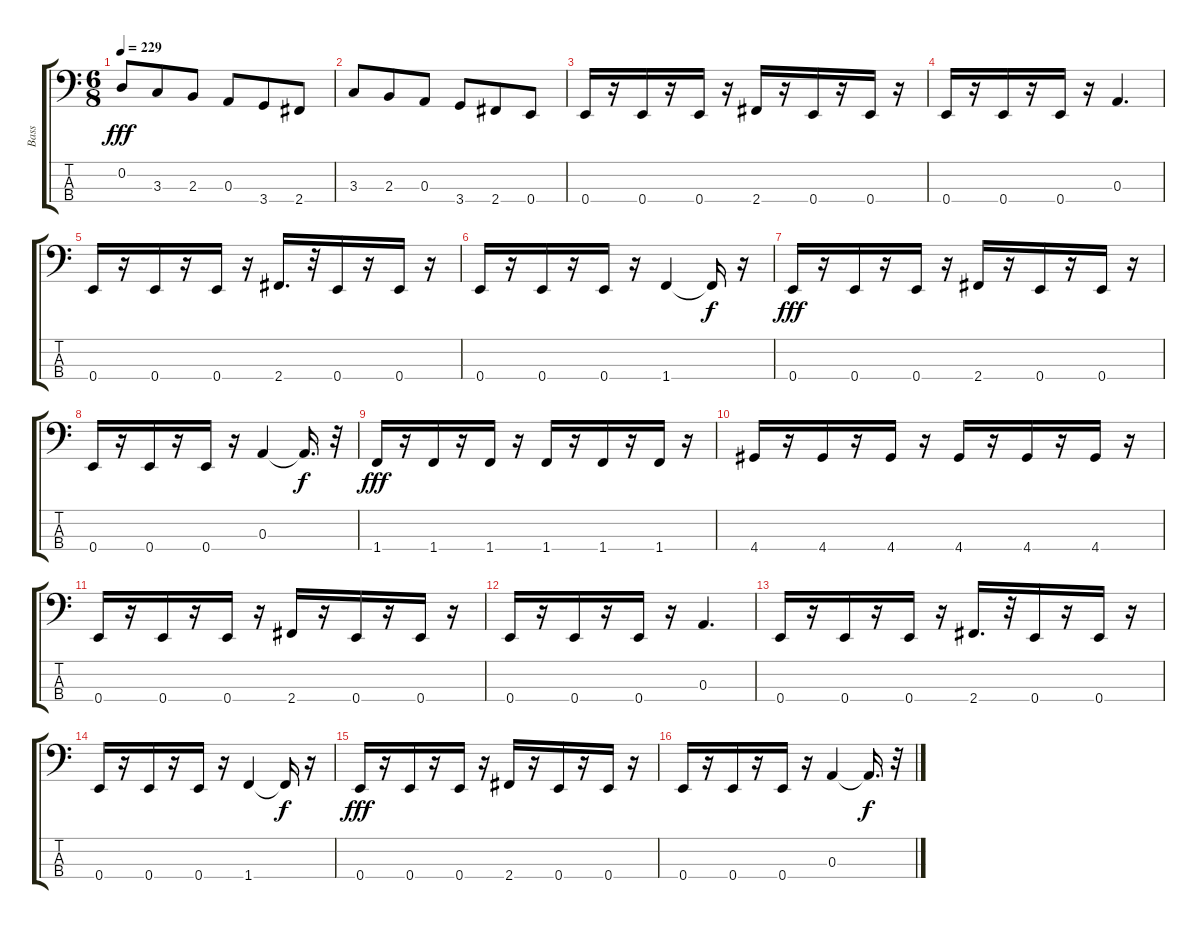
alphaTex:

\track ("Bass" "Bass") {instrument electricbasspick}
\staff {score tabs}
\tuning (G2 D2 A1 E1) {hide}
\ts (6 8)
\tempo 229
\clef f4
\ks c
0.2.8{dy fff} 3.3.8 2.3.8 0.3.8 3.4.8 2.4.8 |
3.3.8 2.3.8 0.3.8 3.4.8 2.4.8 0.4.8 |
0.4.16 r.16 0.4.16 r.16 0.4.16 r.16 2.4.16 r.16 0.4.16 r.16 0.4.16 r.16 |
0.4.16 r.16 0.4.16 r.16 0.4.16 r.16 0.3.4{d} |
0.4.16 r.16 0.4.16 r.16 0.4.16 r.16 2.4.16{d} r.32 0.4.16 r.16 0.4.16 r.16 |
0.4.16 r.16 0.4.16 r.16 0.4.16 r.16 1.4.4 1.4{t}.16{dy f} r.16 |
0.4.16{dy fff} r.16 0.4.16 r.16 0.4.16 r.16 2.4.16 r.16 0.4.16 r.16 0.4.16 r.16 |
0.4.16 r.16 0.4.16 r.16 0.4.16 r.16 0.3.4 0.3{t}.16{d dy f} r.32 |
1.4.16{dy fff} r.16 1.4.16 r.16 1.4.16 r.16 1.4.16 r.16 1.4.16 r.16 1.4.16 r.16 |
4.4.16 r.16 4.4.16 r.16 4.4.16 r.16 4.4.16 r.16 4.4.16 r.16 4.4.16 r.16 |
0.4.16 r.16 0.4.16 r.16 0.4.16 r.16 2.4.16 r.16 0.4.16 r.16 0.4.16 r.16 |
0.4.16 r.16 0.4.16 r.16 0.4.16 r.16 0.3.4{d} |
0.4.16 r.16 0.4.16 r.16 0.4.16 r.16 2.4.16{d} r.32 0.4.16 r.16 0.4.16 r.16 |
0.4.16 r.16 0.4.16 r.16 0.4.16 r.16 1.4.4 1.4{t}.16{dy f} r.16 |
0.4.16{dy fff} r.16 0.4.16 r.16 0.4.16 r.16 2.4.16 r.16 0.4.16 r.16 0.4.16 r.16 |
0.4.16 r.16 0.4.16 r.16 0.4.16 r.16 0.3.4 0.3{t}.16{d dy f} r.32
